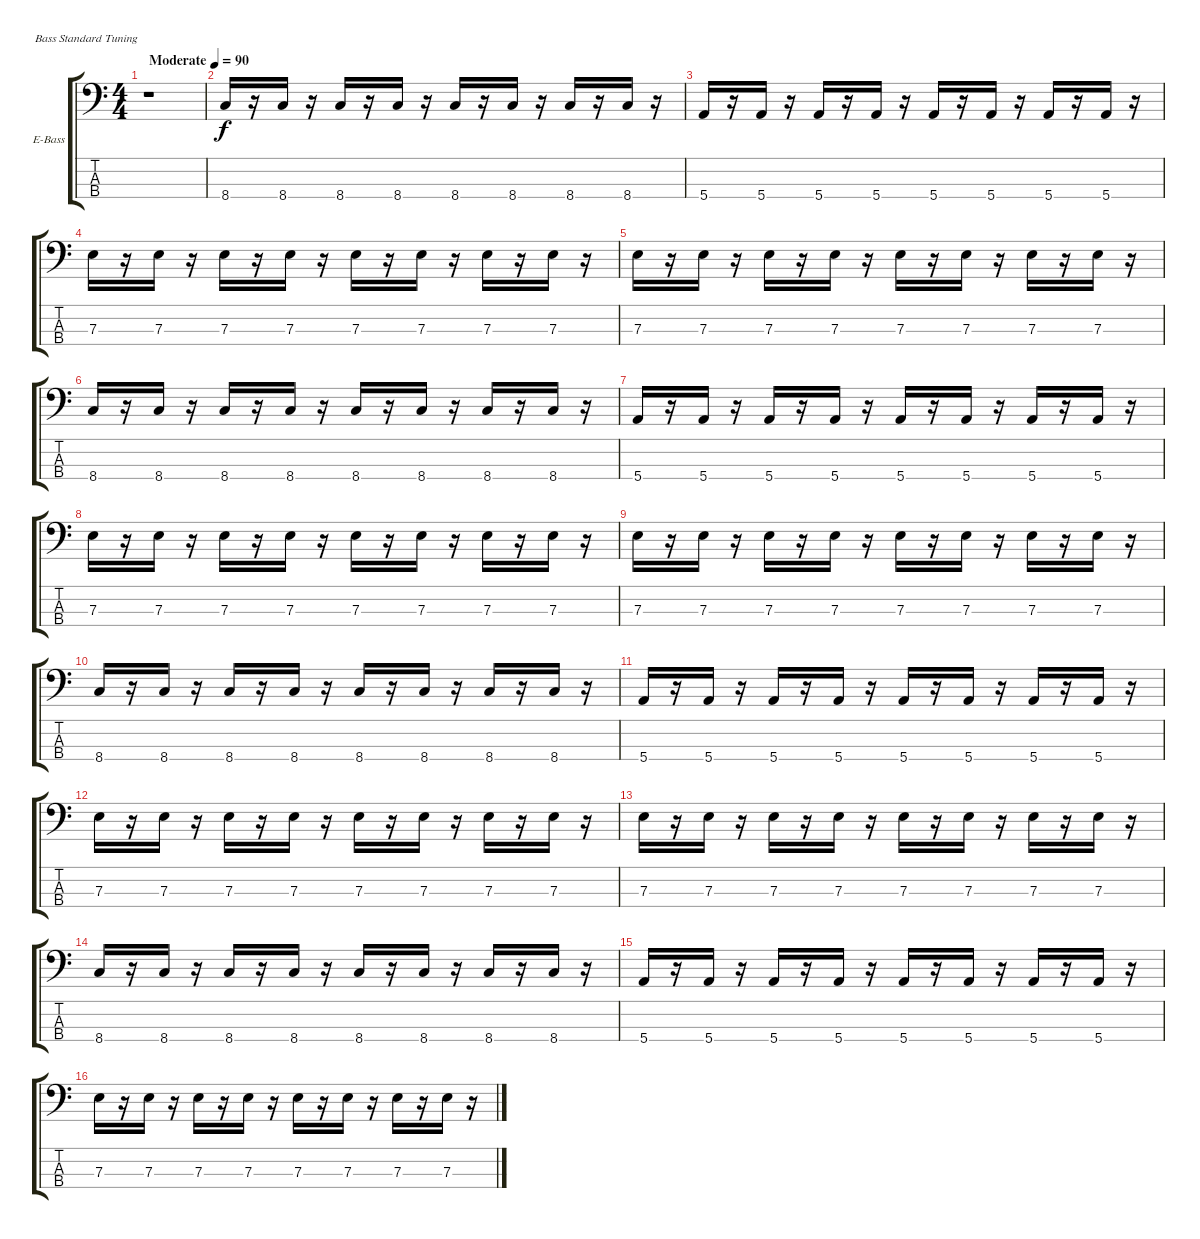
\bracketExtendMode groupsimilarinstruments
\firstSystemTrackNameOrientation horizontal
\otherSystemsTrackNameOrientation horizontal
\track ("Bass" "E-Bass") {instrument electricbassfinger}
\staff {score tabs}
\tuning (G2 D2 A1 E1)
\ts (4 4)
\beaming (8 2 2 2 2)
\tempo (90 "Moderate")
\clef f4
\ks c
r.1{dy f instrument electricbassfinger} |
8.4.16 r.16 8.4.16 r.16 8.4.16 r.16 8.4.16 r.16 8.4.16 r.16 8.4.16 r.16 8.4.16 r.16 8.4.16 r.16 |
5.4.16 r.16 5.4.16 r.16 5.4.16 r.16 5.4.16 r.16 5.4.16 r.16 5.4.16 r.16 5.4.16 r.16 5.4.16 r.16 |
7.3.16 r.16 7.3.16 r.16 7.3.16 r.16 7.3.16 r.16 7.3.16 r.16 7.3.16 r.16 7.3.16 r.16 7.3.16 r.16 |
7.3.16 r.16 7.3.16 r.16 7.3.16 r.16 7.3.16 r.16 7.3.16 r.16 7.3.16 r.16 7.3.16 r.16 7.3.16 r.16 |
8.4.16 r.16 8.4.16 r.16 8.4.16 r.16 8.4.16 r.16 8.4.16 r.16 8.4.16 r.16 8.4.16 r.16 8.4.16 r.16 |
5.4.16 r.16 5.4.16 r.16 5.4.16 r.16 5.4.16 r.16 5.4.16 r.16 5.4.16 r.16 5.4.16 r.16 5.4.16 r.16 |
7.3.16 r.16 7.3.16 r.16 7.3.16 r.16 7.3.16 r.16 7.3.16 r.16 7.3.16 r.16 7.3.16 r.16 7.3.16 r.16 |
7.3.16 r.16 7.3.16 r.16 7.3.16 r.16 7.3.16 r.16 7.3.16 r.16 7.3.16 r.16 7.3.16 r.16 7.3.16 r.16 |
8.4.16 r.16 8.4.16 r.16 8.4.16 r.16 8.4.16 r.16 8.4.16 r.16 8.4.16 r.16 8.4.16 r.16 8.4.16 r.16 |
5.4.16 r.16 5.4.16 r.16 5.4.16 r.16 5.4.16 r.16 5.4.16 r.16 5.4.16 r.16 5.4.16 r.16 5.4.16 r.16 |
7.3.16 r.16 7.3.16 r.16 7.3.16 r.16 7.3.16 r.16 7.3.16 r.16 7.3.16 r.16 7.3.16 r.16 7.3.16 r.16 |
7.3.16 r.16 7.3.16 r.16 7.3.16 r.16 7.3.16 r.16 7.3.16 r.16 7.3.16 r.16 7.3.16 r.16 7.3.16 r.16 |
8.4.16 r.16 8.4.16 r.16 8.4.16 r.16 8.4.16 r.16 8.4.16 r.16 8.4.16 r.16 8.4.16 r.16 8.4.16 r.16 |
5.4.16 r.16 5.4.16 r.16 5.4.16 r.16 5.4.16 r.16 5.4.16 r.16 5.4.16 r.16 5.4.16 r.16 5.4.16 r.16 |
7.3.16 r.16 7.3.16 r.16 7.3.16 r.16 7.3.16 r.16 7.3.16 r.16 7.3.16 r.16 7.3.16 r.16 7.3.16 r.16
